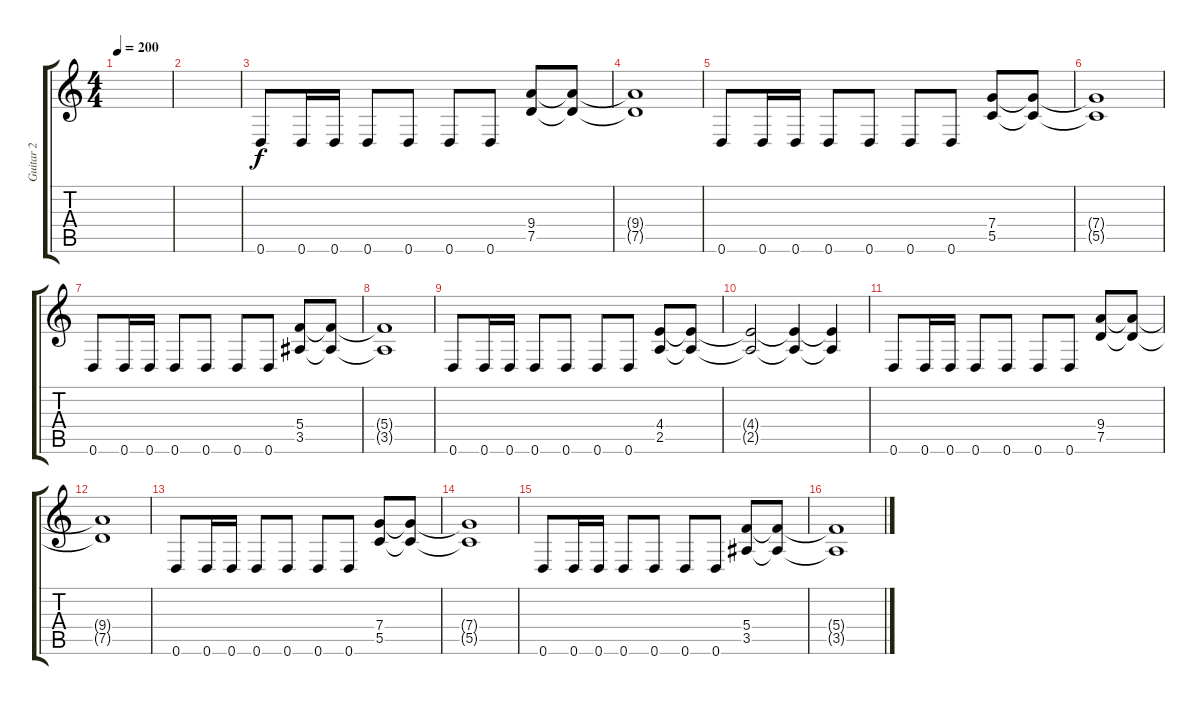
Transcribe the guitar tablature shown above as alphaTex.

\track ("Guitar 2" "Guitar 2") {instrument distortionguitar}
\staff {score tabs}
\tuning (D4 A3 F3 C3 G2 D2) {hide}
\ts (4 4)
\tempo 200
\clef g2
\ks c
|
|
0.6.8 0.6.16 0.6.16 0.6.8 0.6.8 0.6.8 0.6.8 (9.4 7.5).8 (9.4{t} 7.5{t}).8 |
(9.4{t} 7.5{t}).1 |
0.6.8 0.6.16 0.6.16 0.6.8 0.6.8 0.6.8 0.6.8 (7.4 5.5).8 (7.4{t} 5.5{t}).8 |
(7.4{t} 5.5{t}).1 |
0.6.8 0.6.16 0.6.16 0.6.8 0.6.8 0.6.8 0.6.8 (5.4 3.5).8 (5.4{t} 3.5{t}).8 |
(5.4{t} 3.5{t}).1 |
0.6.8 0.6.16 0.6.16 0.6.8 0.6.8 0.6.8 0.6.8 (4.4 2.5).8 (4.4{t} 2.5{t}).8 |
(4.4{t} 2.5{t}).2 (4.4{t} 2.5{t}).4 (4.4{t} 2.5{t}).4 |
0.6.8 0.6.16 0.6.16 0.6.8 0.6.8 0.6.8 0.6.8 (9.4 7.5).8 (9.4{t} 7.5{t}).8 |
(9.4{t} 7.5{t}).1 |
0.6.8 0.6.16 0.6.16 0.6.8 0.6.8 0.6.8 0.6.8 (7.4 5.5).8 (7.4{t} 5.5{t}).8 |
(7.4{t} 5.5{t}).1 |
0.6.8 0.6.16 0.6.16 0.6.8 0.6.8 0.6.8 0.6.8 (5.4 3.5).8 (5.4{t} 3.5{t}).8 |
(5.4{t} 3.5{t}).1
